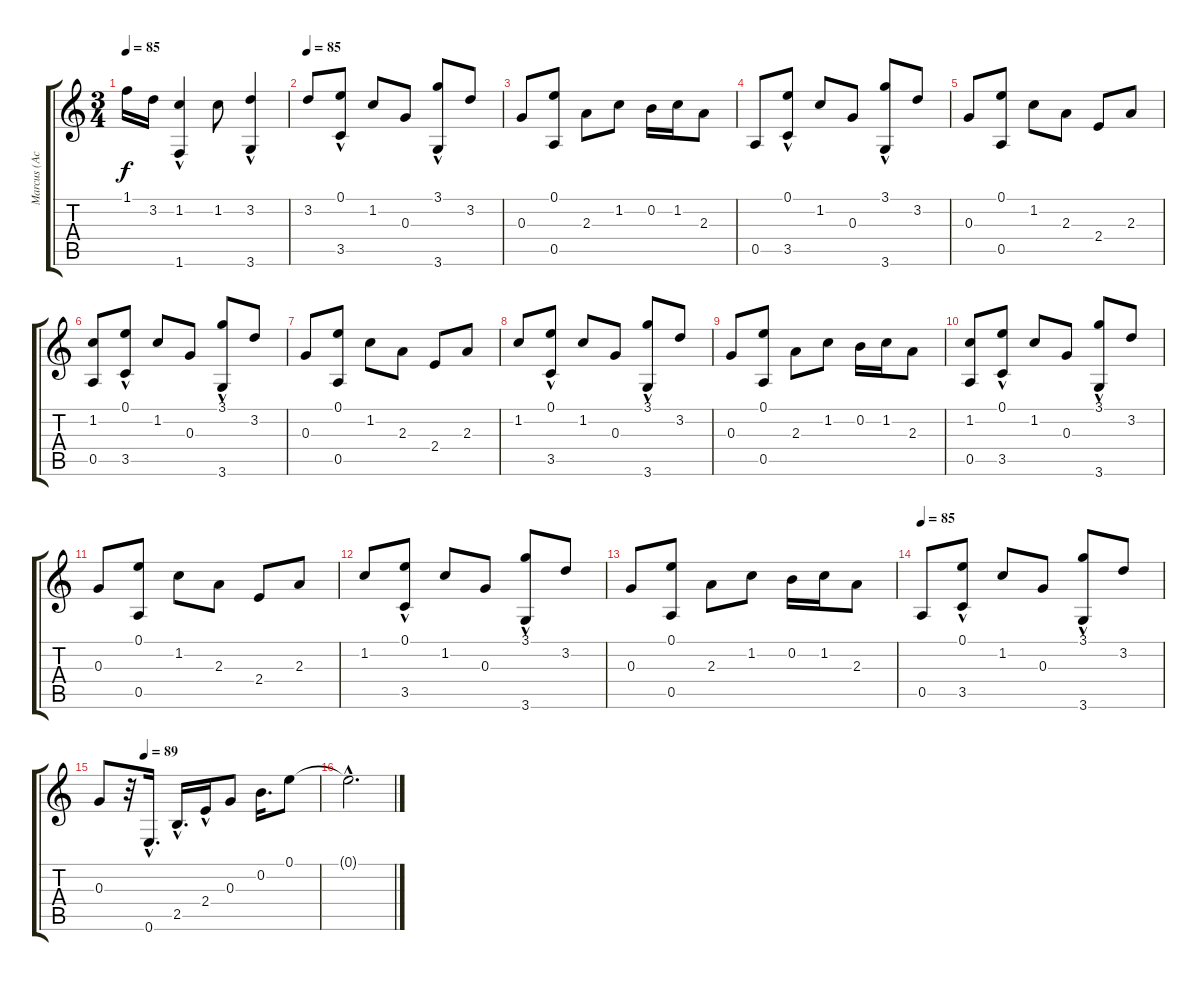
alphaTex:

\track ("Marcus (Acous. Gtr)" "Marcus (Ac") {instrument acousticguitarsteel}
\staff {score tabs}
\tuning (E4 B3 G3 D3 A2 E2) {hide}
\ts (3 4)
\tempo 85
\clef g2
\ks c
1.1.16{dy f} 3.2.16 (1.2 1.6{hac}).4 1.2.8 (3.2 3.6{hac}).4 |
\tempo 85
3.2.8 (0.1 3.5{hac}).8 1.2.8 0.3.8 (3.1 3.6{hac}).8 3.2.8 |
0.3.8 (0.1 0.5).8 2.3.8 1.2.8 0.2.16 1.2.16 2.3.8 |
0.5.8 (0.1 3.5{hac}).8 1.2.8 0.3.8 (3.1 3.6{hac}).8 3.2.8 |
0.3.8 (0.1 0.5).8 1.2.8 2.3.8 2.4.8 2.3.8 |
(1.2 0.5).8 (0.1 3.5{hac}).8 1.2.8 0.3.8 (3.1 3.6{hac}).8 3.2.8 |
0.3.8 (0.1 0.5).8 1.2.8 2.3.8 2.4.8 2.3.8 |
1.2.8 (0.1 3.5{hac}).8 1.2.8 0.3.8 (3.1 3.6{hac}).8 3.2.8 |
0.3.8 (0.1 0.5).8 2.3.8 1.2.8 0.2.16 1.2.16 2.3.8 |
(1.2 0.5).8 (0.1 3.5{hac}).8 1.2.8 0.3.8 (3.1 3.6{hac}).8 3.2.8 |
0.3.8 (0.1 0.5).8 1.2.8 2.3.8 2.4.8 2.3.8 |
1.2.8 (0.1 3.5{hac}).8 1.2.8 0.3.8 (3.1 3.6{hac}).8 3.2.8 |
0.3.8 (0.1 0.5).8 2.3.8 1.2.8 0.2.16 1.2.16 2.3.8 |
\tempo 85
0.5.8 (0.1 3.5{hac}).8 1.2.8 0.3.8 (3.1 3.6{hac}).8 3.2.8 |
\tempo (89 0.20833333333333334)
0.3.8 r.32 0.6{hac}.16{d} 2.5{hac}.16{d} 2.4{hac}.16 0.3.8 0.2.16{d} 0.1.8 |
0.1{hac t}.2{d}
